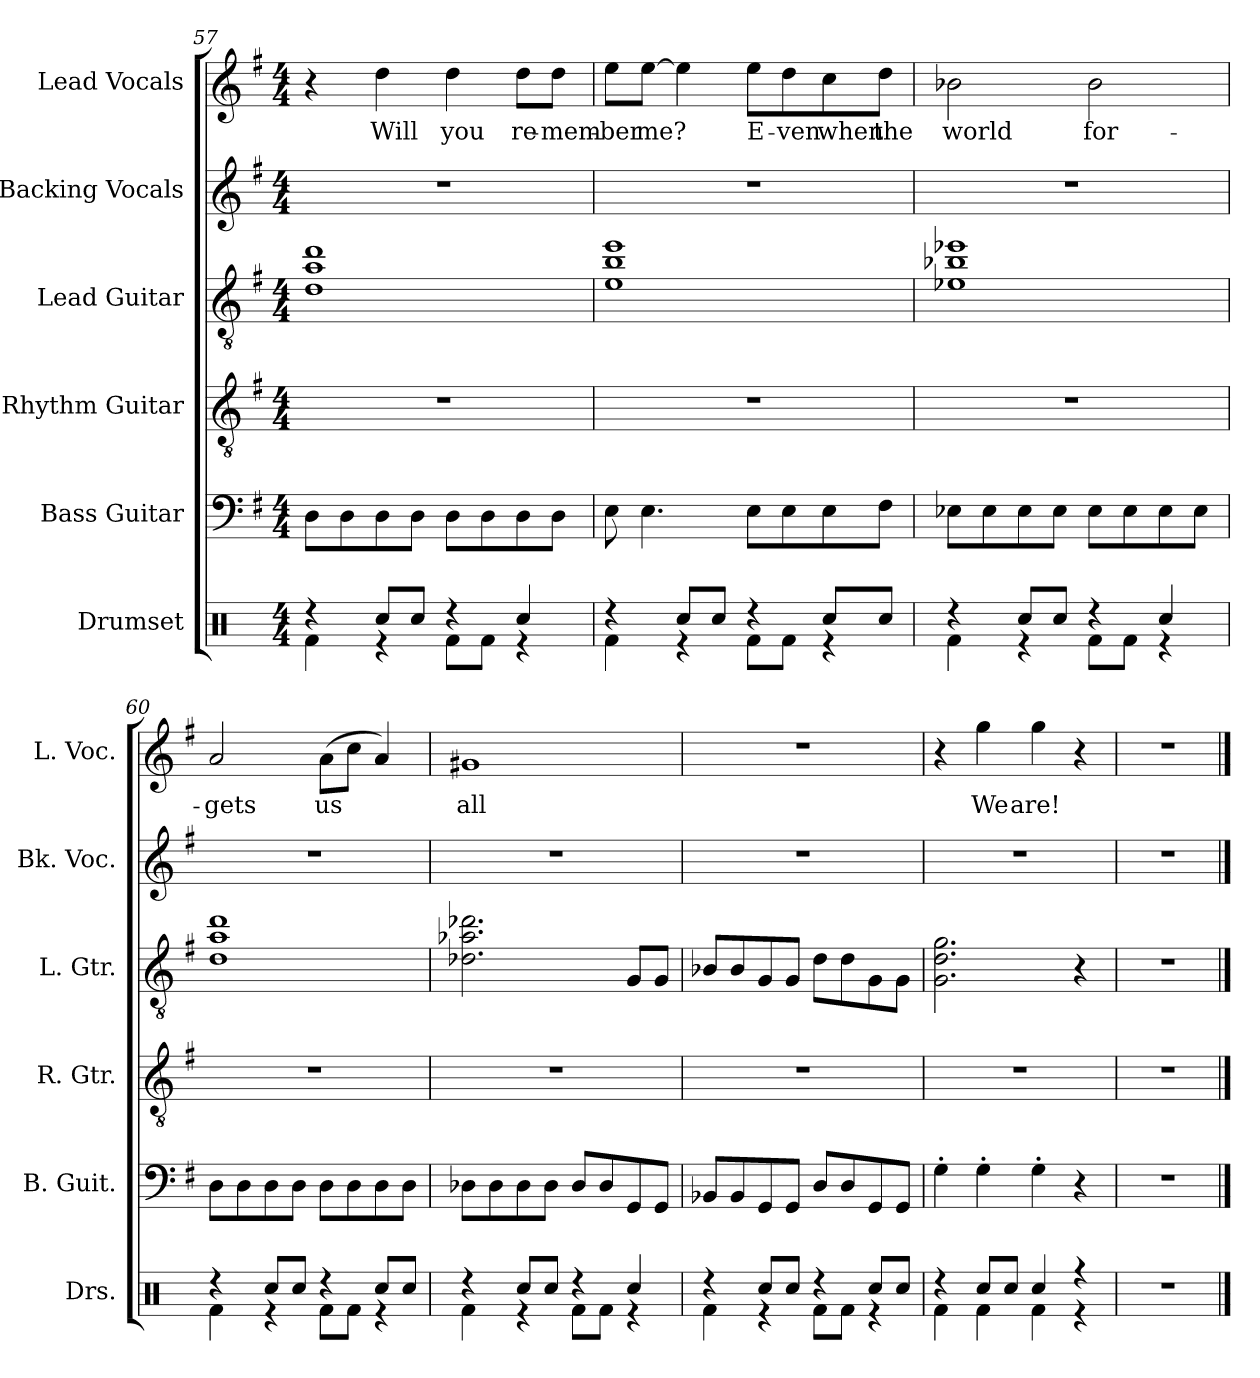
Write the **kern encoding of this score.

**kern	**kern	**kern	**kern	**kern	**kern	**text
*part6	*part5	*part4	*part3	*part2	*part1	*part1
*staff6	*staff5	*staff4	*staff3	*staff2	*staff1	*staff1
*I"Drumset	*I"Bass Guitar	*I"Rhythm Guitar	*I"Lead Guitar	*I"Backing Vocals	*I"Lead Vocals	*
*I'Drs.	*I'B. Guit.	*I'R. Gtr.	*I'L. Gtr.	*I'Bk. Voc.	*I'L. Voc.	*
!!LO:PB:g=z
*clefX	*clefF4	*clefGv2	*clefGv2	*clefG2	*clefG2	*
*	*ITrd7c12	*	*	*	*	*
*k[]	*k[f#]	*k[f#]	*k[f#]	*k[f#]	*k[f#]	*
*M4/4	*M4/4	*M4/4	*M4/4	*M4/4	*M4/4	*
=57	=57	=57	=57	=57	=57	=57
*^	*	*	*	*	*	*
4r	4Rf\	8DD\L	1r	1d 1a 1dd	1r	4r	.
.	.	8DD\	.	.	.	.	.
!	!	!	!	!	!	!	!LO:LY:b
8Rcc/L	4r	8DD\	.	.	.	4dd\	Will
8Rcc/J	.	8DD\J	.	.	.	.	.
!	!	!	!	!	!	!	!LO:LY:b
4r	8Rf\L	8DD\L	.	.	.	4dd\	you
.	8Rf\J	8DD\	.	.	.	.	.
!	!	!	!	!	!	!	!LO:LY:b
4Rcc/	4r	8DD\	.	.	.	8dd\L	re-
!	!	!	!	!	!	!	!LO:LY:b
.	.	8DD\J	.	.	.	8dd\J	-mem-
=58	=58	=58	=58	=58	=58	=58	=58
!	!	!	!	!	!	!	!LO:LY:b
4r	4Rf\	8EE\	1r	1e 1b 1ee	1r	8ee\L	-ber
!	!	!	!	!	!	!	!LO:LY:b
.	.	4.EE\	.	.	.	[8ee\J	me?
8Rcc/L	4r	.	.	.	.	4ee\]	.
8Rcc/J	.	.	.	.	.	.	.
!	!	!	!	!	!	!	!LO:LY:b
4r	8Rf\L	8EE\L	.	.	.	8ee\L	E-
!	!	!	!	!	!	!	!LO:LY:b
.	8Rf\J	8EE\	.	.	.	8dd\	-ven
!	!	!	!	!	!	!	!LO:LY:b
8Rcc/L	4r	8EE\	.	.	.	8cc\	when
!	!	!	!	!	!	!	!LO:LY:b
8Rcc/J	.	8FF#\J	.	.	.	8dd\J	the
=59	=59	=59	=59	=59	=59	=59	=59
!	!	!	!	!	!	!	!LO:LY:b
4r	4Rf\	8EE-X\L	1r	1e-X 1b-X 1ee-X	1r	2b-X\	world
.	.	8EE-\	.	.	.	.	.
8Rcc/L	4r	8EE-\	.	.	.	.	.
8Rcc/J	.	8EE-\J	.	.	.	.	.
!	!	!	!	!	!	!	!LO:LY:b
4r	8Rf\L	8EE-\L	.	.	.	2b-\	for-
.	8Rf\J	8EE-\	.	.	.	.	.
4Rcc/	4r	8EE-\	.	.	.	.	.
.	.	8EE-\J	.	.	.	.	.
=60	=60	=60	=60	=60	=60	=60	=60
!	!	!	!	!	!	!	!LO:LY:b
4r	4Rf\	8DD\L	1r	1d 1a 1dd	1r	2a/	-gets
.	.	8DD\	.	.	.	.	.
8Rcc/L	4r	8DD\	.	.	.	.	.
8Rcc/J	.	8DD\J	.	.	.	.	.
!	!	!	!	!	!	!	!LO:LY:b
4r	8Rf\L	8DD\L	.	.	.	(>8a\L	us
.	8Rf\J	8DD\	.	.	.	8cc\J	.
8Rcc/L	4r	8DD\	.	.	.	4a/)	.
8Rcc/J	.	8DD\J	.	.	.	.	.
!!LO:LB:g=z
=61	=61	=61	=61	=61	=61	=61	=61
!	!	!	!	!	!	!	!LO:LY:b
4r	4Rf\	8DD-X\L	1r	2.d-X\ 2.a-X\ 2.dd-X\	1r	1g#X	all
.	.	8DD-\	.	.	.	.	.
8Rcc/L	4r	8DD-\	.	.	.	.	.
8Rcc/J	.	8DD-\J	.	.	.	.	.
4r	8Rf\L	8DD-/L	.	.	.	.	.
.	8Rf\J	8DD-/	.	.	.	.	.
4Rcc/	4r	8GGG/	.	8G/L	.	.	.
.	.	8GGG/J	.	8G/J	.	.	.
=62	=62	=62	=62	=62	=62	=62	=62
4r	4Rf\	8BBB-X/L	1r	8B-X/L	1r	1r	.
.	.	8BBB-/	.	8B-/	.	.	.
8Rcc/L	4r	8GGG/	.	8G/	.	.	.
8Rcc/J	.	8GGG/J	.	8G/J	.	.	.
4r	8Rf\L	8DD/L	.	8d\L	.	.	.
.	8Rf\J	8DD/	.	8d\	.	.	.
8Rcc/L	4r	8GGG/	.	8G\	.	.	.
8Rcc/J	.	8GGG/J	.	8G\J	.	.	.
=63	=63	=63	=63	=63	=63	=63	=63
4r	4Rf\	4GG'\	1r	2.G\ 2.d\ 2.g\	1r	4r	.
!	!	!	!	!	!	!	!LO:LY:b
8Rcc/L	4Rf\	4GG'\	.	.	.	4gg\	We
8Rcc/J	.	.	.	.	.	.	.
!	!	!	!	!	!	!	!LO:LY:b
4Rcc/	4Rf\	4GG'\	.	.	.	4gg\	are!
4r	4r	4r	.	4r	.	4r	.
*v	*v	*	*	*	*	*	*
=64	=64	=64	=64	=64	=64	=64
1r	1r	1r	1r	1r	1r	.
==	==	==	==	==	==	==
*-	*-	*-	*-	*-	*-	*-
